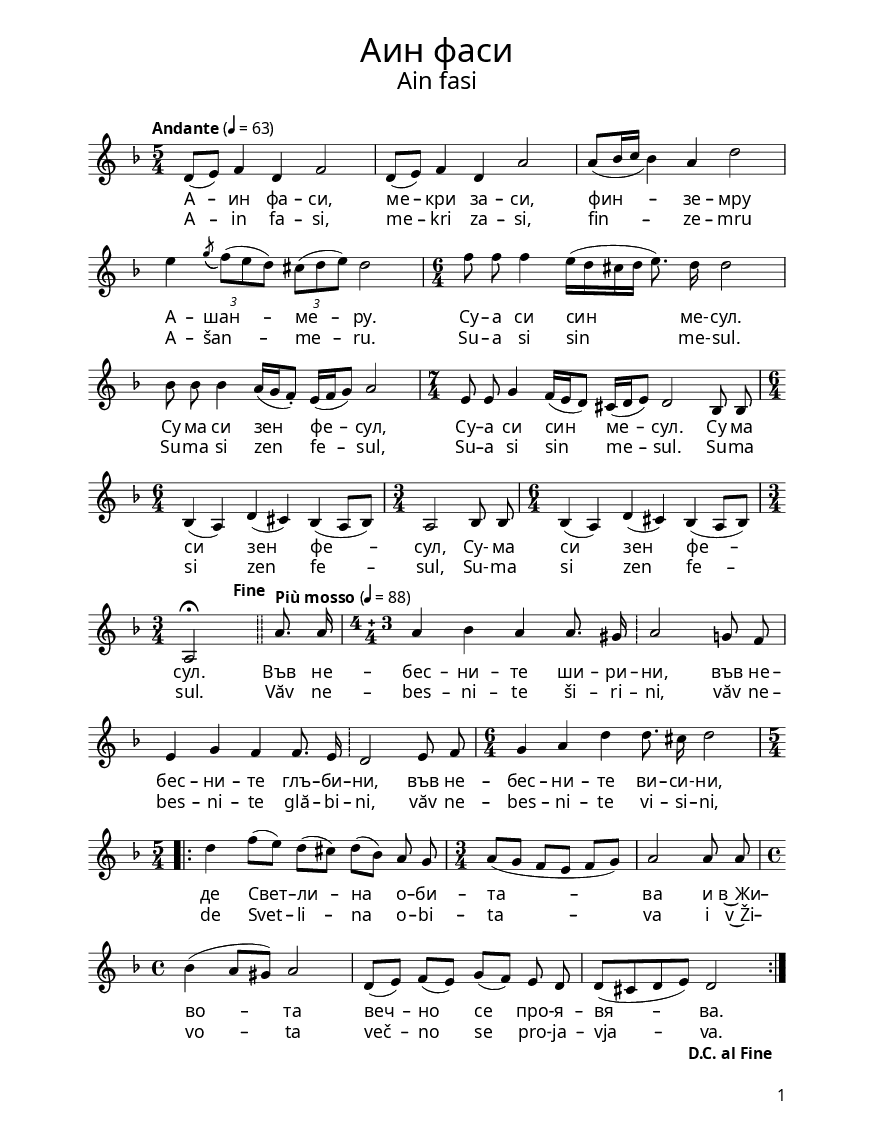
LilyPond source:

\version "2.24.1"

% include paper part and global functions
\include "include/globals.ily"

\bookpart {
  \label #'ref135
  \tocItem \markup "Аин фаси – Ain fasi"
  \include "include/bookpart-paper.ily"
  \score {
    \include "include/score-layout.ily"

    \new Voice \relative c' {
      \clef treble
      \key d \minor

      \time 5/4
      \tempoFunc "Andante" 4 "63"
      \autoBeamOff
      d8 ( [ e8 ) ]
      f4  d4  f2 | % 2
      d8 ( [  e8 ) ]  f4  d4  a'2
      | % 3
      \stemUp \slurDown a8 ( [ bes16 c16 ] \stemNeutral \slurNeutral bes4
      )  a4 d2 \break | % 4
      e4
      \times 2/3  {
        \once \omit TupletBracket
        \acciaccatura {  g8*3/2 ( } f8 ) ( [
        e8 d8 ) ]
      }

      \times 2/3  {
        cis8 ( [ d8 e8 ) ]
      }
      d2 | % 5
      \time 6/4  | % 5
      f8  f8  f4 e16 ( [
      d16 cis16 d16 ] e8.
      )  d16 d2 \break | % 6
      bes8  bes8  bes4  a16 ( [
      g16  f8 ) -. ]  e16 ( [  f16
      g8 ) ]  a2 | % 7
      \time 7/4  | % 7
      e8  e8   g4  f16 ( [  e16
      d8 ) ]  cis16 ( [  d16  e8 ) ]
      d2  bes8  bes8  \break | % 8
      \time 6/4  | % 8
      bes4 (  a4 )  d4 (  cis4 )
      bes4 (  a8 [  bes8 ) ] | % 9
      \time 3/4  | % 9
      a2  bes8   bes8  |
      \time 6/4  |
      bes4 (  a4 )  d4 (  cis4 )
      bes4 (  a8 [  bes8 ) ] \break | % 11
      \time 3/4  | % 11
      \tempo "                   Fine" a2 ^\fermata \bar "!!"
      \tempoFunc "Più mosso" 4 "88" a'8. a16 | % 12
      \compoundMeter #'((4 3 4 ))  | % 12
      a4 bes4  a4  a8.   gis16 \bar "!"
      a2  g8  f8 | \break % 13
      e4  g4  f4  f8. e16 % 14
      \bar "!" d2  e8 f8 | % 15
      \time 6/4 % 15
      g4  a4 d4 d8.
      cis16
      d2 |  \repeat volta 2 {
        \time 5/4  | % 16
        d4 f8 ( [ e8 ) ]
        d8 ( [ cis8 ) ] d8 [(bes8)] a8 g8 | % 17
        \time 3/4  | % 17
        a8 ( [  g8 ]  f8 [  e8 ]
        f8 [  g8 ) ] | % 18
        a2  a8 a8 \break | % 19

        \time 4/4  | % 19
        bes4 (  a8 [  gis8 ) ]  a2 |
        d,8 ( [  e8 ) ]  f8 ( [  e8 ) ]
        g8 [( f8 )]  e8  d8 | % 21
        d8 ( [  cis8  d8  e8 ) ]
        d2
      }

    }


    \addlyrics {
      A -- ин фа -- си, ме -- кри за --
      си, фин --   зе -- мру А -- шан
      --    ме --  ру. Су
      -- а си син     "ме-" --
      сул. Су -- ма си зен   фе
      --  сул, Су -- а си син
      ме --  сул. Су -- ма си
      зен  фе --  сул, "Су-" --
      ма си  зен  фе  --
      сул. Във не -- бес -- ни -- те ши --
      ри -- ни, във не -- бес -- ни -- те
      глъ -- би -- ни, във не -- бес -- ни
      -- те ви -- "си-" -- ни, де Свет --
      ли -- на  о -- би -- та --
      ва и в~Жи -- во
      --  та веч -- но  се
      про -- я -- вя --   ва.
    }
    \addlyrics {
      A -- in fa -- si, me -- kri za --
      si, fin --   ze -- mru A -- šan
      --    me --  ru. Su
      -- a si sin     "me-" --
      sul. Su -- ma si zen   fe
      --  sul, Su -- a si sin
      me --  sul. Su -- ma si
      zen  fe --  sul, "Su-" --
      ma si  zen  fe  --
      sul. Văv ne -- bes -- ni -- te ši --
      ri -- ni, văv ne -- bes -- ni -- te
      glă -- bi -- ni, văv ne -- bes -- ni
      -- te vi -- si -- ni, de Svet --
      li -- na  o -- bi -- ta --
      va i v~Ži -- vo
      --  ta več -- no  se
      pro -- ja -- vja --   va.
    }

    \header {
      title = \titleFunc "Аин фаси" "Ain fasi"
    }

    \midi{}

  } % score

  \markup \dc-two "D.C. al Fine"""

  \pageBreak


  % include foreign translation(s) of the song
  \version "2.20.0"

\markup \fill-line { \fontsize #6 "Ain fasi" }
\markup \null
\markup \null
\markup \fontsize #+2.5 {
  \hspace #10
  \override #'(baseline-skip . 2)

  \column {
    \line { " " }

 \line { " "Ain fasi, mekri sasi,}

 \line { " "fin semru, Aschan meru.}

 \line { " "Sua si sin mesul.}

 \line { " "Suma si sen fesul,}

 \line { " "Sua si sin mesul.}

 \line { " "Suma si sen fesul,}

 \line { " "Suma si sen fesul.}

 \line { " "}
 \line { " "In den himmlischen Weiten,}

 \line { " "in den himmlischen Tiefen,}

 \line { " "in den himmlischen Höhen,}

 \line { " "dort, wo das Licht wohnt}

 \line { " "und sich immerdar im Leben äußert. }


  }
}


} % bookpart
